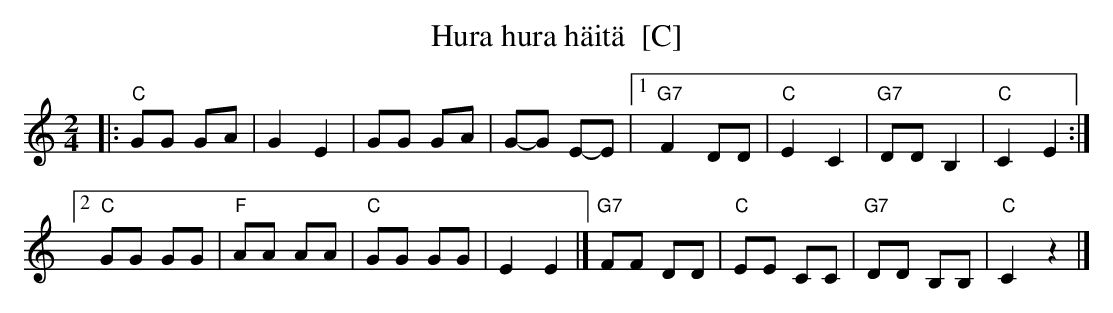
X:1
T: Hura hura h\"ait\"a  [C]
M: 2/4
L: 1/8
K: C
|:\
"C"GG GA | G2 E2 | GG GA | G-G E-E |\
[1 "G7"F2 DD | "C"E2 C2 | "G7"DD B,2 | "C"C2 E2 :|
[2 "C"GG GG | "F"AA AA | "C"GG GG | E2 E2 |]\
"G7"FF DD | "C"EE CC | "G7"DD B,B, | "C"C2 z2 |]
